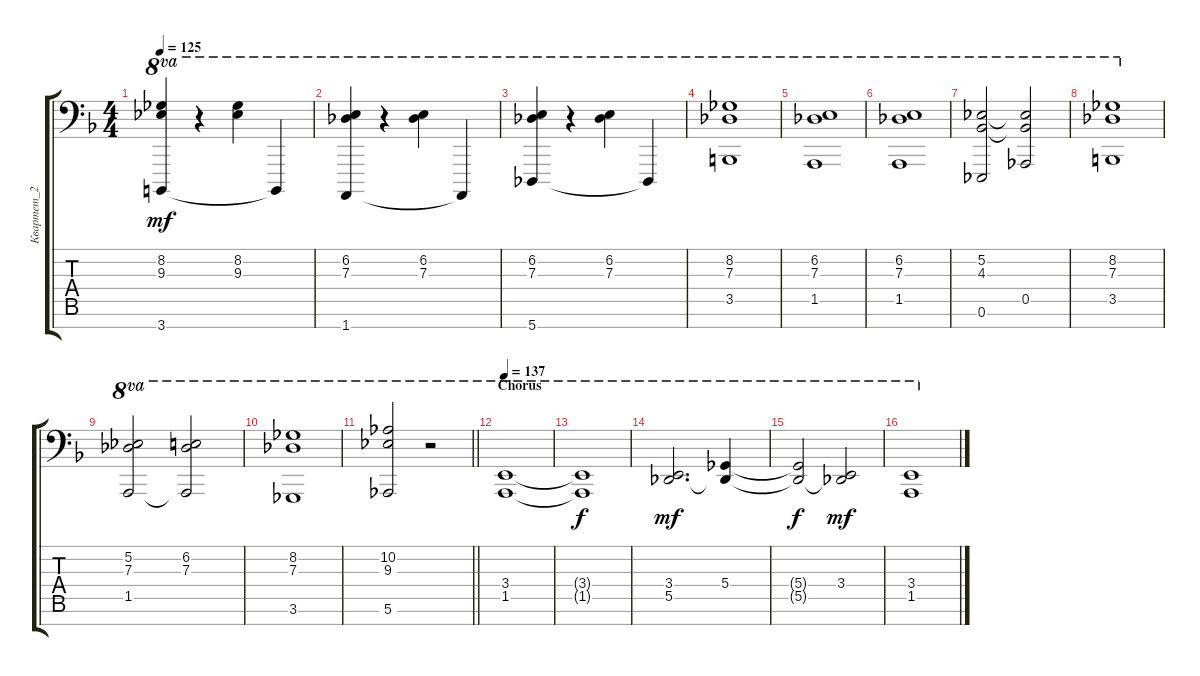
\track ("Квартет_2" "Квартет_2") {instrument stringensemble2}
\staff {score tabs}
\tuning (Eb4 Bb3 Gb3 Db3 Ab2 Eb2 Ab1) {hide}
\ts (4 4)
\tempo 125
\clef f4
\ks dminor
(8.2 9.3 3.7).4{ot 8va dy mf} r.4{ot 8va} (8.2 9.3).4{ot 8va} 3.7{t}.4{ot 8va} |
(6.2 7.3 1.7).4{ot 8va} r.4{ot 8va} (6.2 7.3).4{ot 8va} 1.7{t}.4{ot 8va} |
(6.2 7.3 5.7).4{ot 8va} r.4{ot 8va} (6.2 7.3).4{ot 8va} 5.7{t}.4{ot 8va} |
(8.2 7.3 3.5).1{ot 8va} |
(6.2 7.3 1.5).1{ot 8va} |
(6.2 7.3 1.5).1{ot 8va} |
(5.2 4.3 0.6).2{ot 8va} (5.2{t} 4.3{t} 0.5).2{ot 8va} |
(8.2 7.3 3.5).1{ot 8va} |
(5.2 7.3 1.5).2{ot 8va} (6.2 7.3 1.5{t}).2{ot 8va} |
(8.2 7.3 3.6).1{ot 8va} |
\barLineRight lightlight
(10.2 9.3 5.6).2{ot 8va} r.2{ot 8va} |
\section ("" "Chorus")
\tempo 137
(3.4 1.5).1{ot 8va} |
(3.4{t} 1.5{t}).1{ot 8va dy f} |
(3.4 5.5).2{d ot 8va dy mf} (5.4 5.5{t}).4{ot 8va} |
(5.4{t} 5.5{t}).2{ot 8va dy f} (3.4 5.5{t}).2{ot 8va dy mf} |
(3.4 1.5).1{ot 8va}
